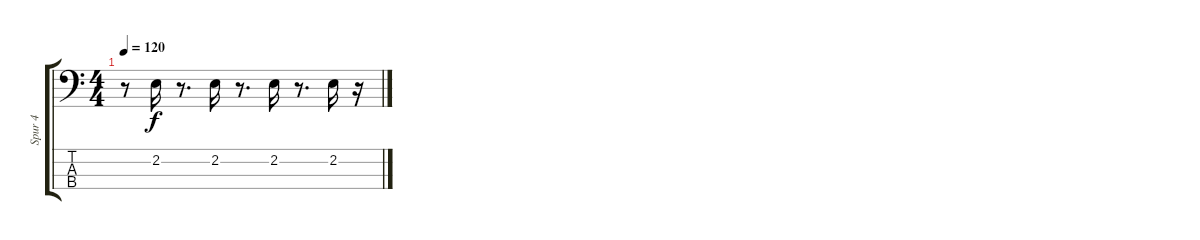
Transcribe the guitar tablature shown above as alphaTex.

\track ("Spur 4" "Spur 4") {instrument synthbass2}
\staff {score tabs}
\tuning (G2 D2 A1 E1) {hide}
\ts (4 4)
\tempo 120
\clef f4
\ks c
r.8{dy f} 2.2.16 r.8{d} 2.2.16 r.8{d} 2.2.16 r.8{d} 2.2.16 r.16
